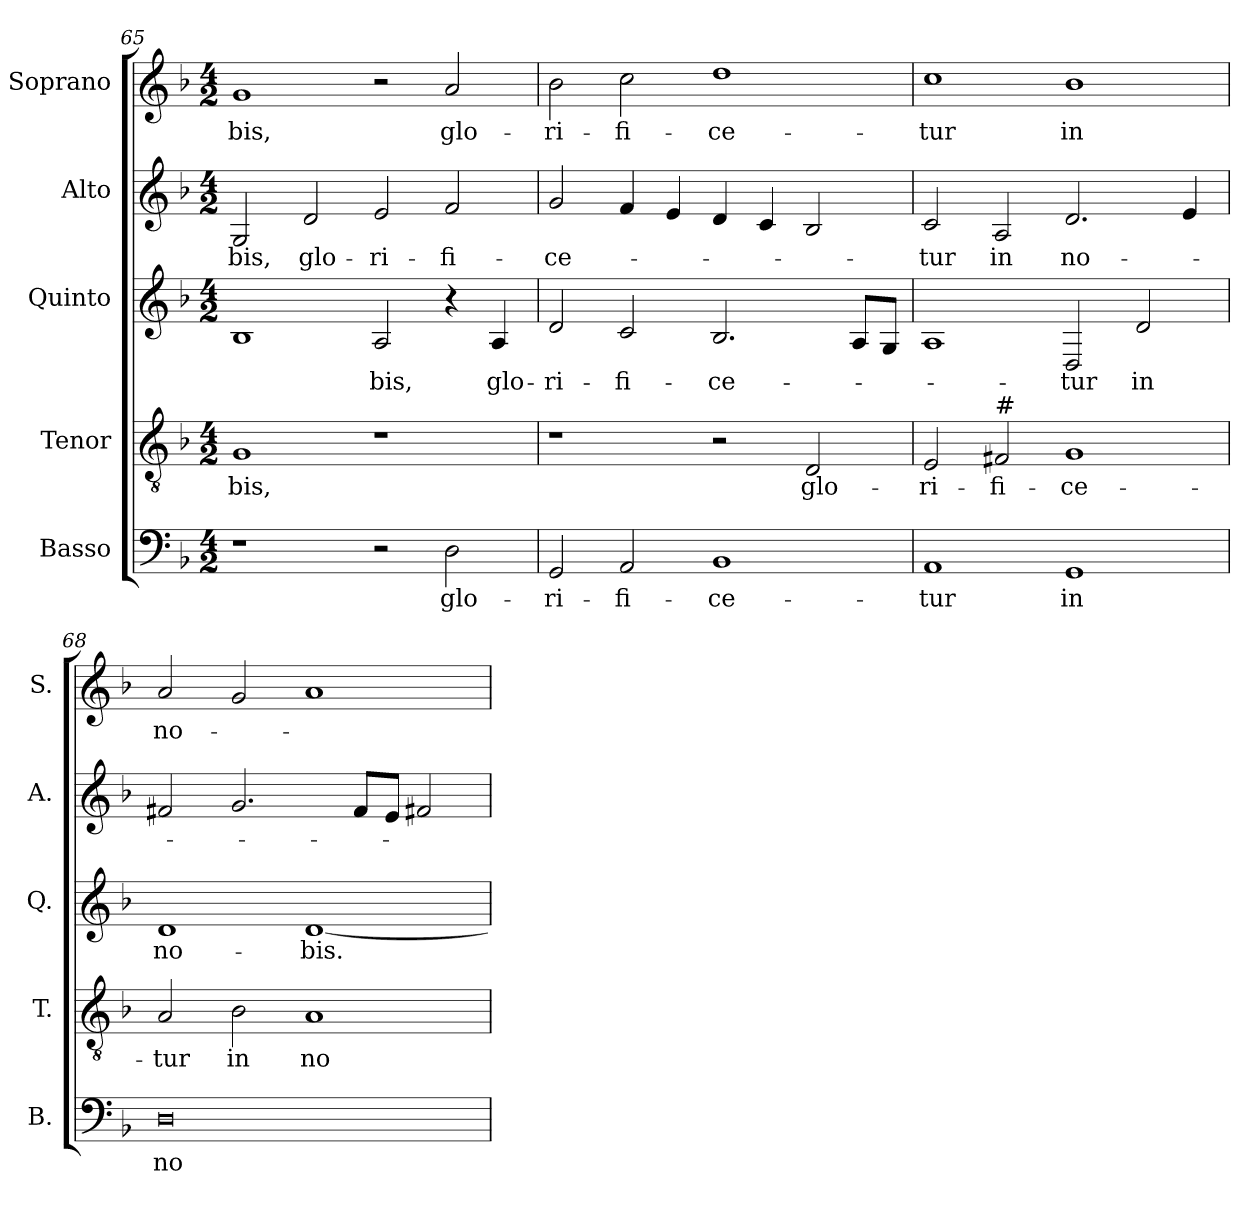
**kern	**text	**kern	**text	**kern	**text	**kern	**text	**kern	**text
*part5	*part5	*part4	*part4	*part3	*part3	*part2	*part2	*part1	*part1
*staff5	*staff5	*staff4	*staff4	*staff3	*staff3	*staff2	*staff2	*staff1	*staff1
*I"Basso	*	*I"Tenor	*	*I"Quinto	*	*I"Alto	*	*I"Soprano	*
*I'B.	*	*I'T.	*	*I'Q.	*	*I'A.	*	*I'S.	*
!!LO:LB:g=z
*clefF4	*	*clefGv2	*	*clefG2	*	*clefG2	*	*clefG2	*
*	*	*ITrd7c12	*	*	*	*	*	*	*
*k[b-]	*	*k[b-]	*	*k[b-]	*	*k[b-]	*	*k[b-]	*
*F:	*	*F:	*	*F:	*	*F:	*	*F:	*
*M4/2	*	*M4/2	*	*M4/2	*	*M4/2	*	*M4/2	*
=65	=65	=65	=65	=65	=65	=65	=65	=65	=65
!	!	!	!LO:LY:b:color=#000000	!	!	!	!	!	!
!	!	!	!	!	!	!	!LO:LY:b:color=#000000	!	!
!	!	!	!	!	!	!	!	!	!LO:LY:b:color=#000000
1r	.	1GGi	-bis,	1B-i	.	2Gi/	-bis,	1gi	-bis,
!	!	!	!	!	!	!	!LO:LY:b:color=#000000	!	!
.	.	.	.	.	.	2di/	glo-	.	.
!	!	!	!	!	!LO:LY:b:color=#000000	!	!	!	!
!	!	!	!	!	!	!	!LO:LY:b:color=#000000	!	!
2r	.	1r	.	2Ai/	-bis,	2ei/	-ri-	2r	.
!	!LO:LY:b:color=#000000	!	!	!	!	!	!	!	!
!	!	!	!	!	!	!	!LO:LY:b:color=#000000	!	!
!	!	!	!	!	!	!	!	!	!LO:LY:b:color=#000000
2Di\	glo-	.	.	4r	.	2fi/	-fi-	2ai/	glo-
!	!	!	!	!	!LO:LY:b:color=#000000	!	!	!	!
.	.	.	.	4Ai/	glo-	.	.	.	.
=66	=66	=66	=66	=66	=66	=66	=66	=66	=66
!	!LO:LY:b:color=#000000	!	!	!	!	!	!	!	!
!	!	!	!	!	!LO:LY:b:color=#000000	!	!	!	!
!	!	!	!	!	!	!	!LO:LY:b:color=#000000	!	!
!	!	!	!	!	!	!	!	!	!LO:LY:b:color=#000000
2GGi/	-ri-	1r	.	2di/	-ri-	2gi/	-ce-	2b-i\	-ri-
!	!LO:LY:b:color=#000000	!	!	!	!	!	!	!	!
!	!	!	!	!	!LO:LY:b:color=#000000	!	!	!	!
!	!	!	!	!	!	!	!	!	!LO:LY:b:color=#000000
2AAi/	-fi-	.	.	2ci/	-fi-	4fi/	.	2cci\	-fi-
.	.	.	.	.	.	4ei/	.	.	.
!	!LO:LY:b:color=#000000	!	!	!	!	!	!	!	!
!	!	!	!	!	!LO:LY:b:color=#000000	!	!	!	!
!	!	!	!	!	!	!	!	!	!LO:LY:b:color=#000000
1BB-i	-ce-	2r	.	2.B-i/	-ce-	4di/	.	1ddi	-ce-
.	.	.	.	.	.	4ci/	.	.	.
!	!	!	!LO:LY:b:color=#000000	!	!	!	!	!	!
.	.	2DDi/	glo-	.	.	2B-i/	.	.	.
.	.	.	.	8Ai/L	.	.	.	.	.
.	.	.	.	8Gi/J	.	.	.	.	.
=67	=67	=67	=67	=67	=67	=67	=67	=67	=67
!	!LO:LY:b:color=#000000	!	!	!	!	!	!	!	!
!	!	!	!LO:LY:b:color=#000000	!	!	!	!	!	!
!	!	!	!	!	!	!	!LO:LY:b:color=#000000	!	!
!	!	!	!	!	!	!	!	!	!LO:LY:b:color=#000000
1AAi	-tur	2EEi/	-ri-	1Ai	.	2ci/	-tur	1cci	-tur
!	!	!	!LO:LY:b:color=#000000	!	!	!	!	!	!
!	!	!LO:TX:a:t=#	!	!	!	!	!	!	!
!	!	!	!	!	!	!	!LO:LY:b:color=#000000	!	!
.	.	2FF#i/	-fi-	.	.	2Ai/	in	.	.
!	!LO:LY:b:color=#000000	!	!	!	!	!	!	!	!
!	!	!	!LO:LY:b:color=#000000	!	!	!	!	!	!
!	!	!	!	!	!LO:LY:b:color=#000000	!	!	!	!
!	!	!	!	!	!	!	!LO:LY:b:color=#000000	!	!
!	!	!	!	!	!	!	!	!	!LO:LY:b:color=#000000
1GGi	in	1GGi	-ce-	2Di/	-tur	2.di/	no-	1b-i	in
!	!	!	!	!	!LO:LY:b:color=#000000	!	!	!	!
.	.	.	.	2di/	in	.	.	.	.
.	.	.	.	.	.	4ei/	.	.	.
=68	=68	=68	=68	=68	=68	=68	=68	=68	=68
!	!LO:LY:b:color=#000000	!	!	!	!	!	!	!	!
!	!	!	!LO:LY:b:color=#000000	!	!	!	!	!	!
!	!	!	!	!	!LO:LY:b:color=#000000	!	!	!	!
!	!	!	!	!	!	!	!	!	!LO:LY:b:color=#000000
0Di	no-	2AAi/	-tur	1di	no-	2f#Xi/	.	2ai/	no-
!	!	!	!LO:LY:b:color=#000000	!	!	!	!	!	!
.	.	2BB-i\	in	.	.	2.gi/	.	2gi/	.
!	!	!	!LO:LY:b:color=#000000	!	!	!	!	!	!
!	!	!	!	!	!LO:LY:b:color=#000000	!	!	!	!
.	.	1AAi	no-	[1di	-bis.	.	.	1ai	.
.	.	.	.	.	.	8f#i/L	.	.	.
.	.	.	.	.	.	8ei/J	.	.	.
.	.	.	.	.	.	2f#Xi/	.	.	.
=	=	=	=	=	=	=	=	=	=
*-	*-	*-	*-	*-	*-	*-	*-	*-	*-
